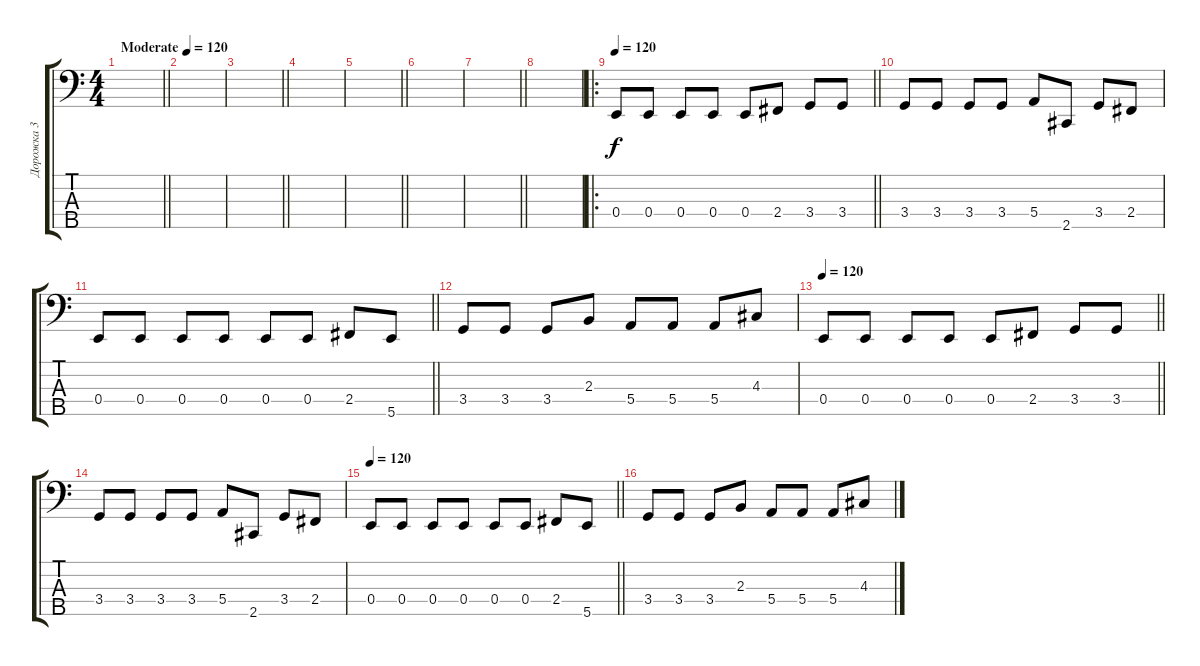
\track ("Дорожка 3" "Дорожка 3") {instrument electricbassfinger}
\staff {score tabs}
\tuning (G2 D2 A1 E1 B0) {hide}
\ts (4 4)
\tempo (120 "Moderate")
\clef f4
\barLineRight lightlight
\ks c
|
|
\barLineRight lightlight
|
|
\barLineRight lightlight
|
|
\barLineRight lightlight
|
|
\ro
\tempo 120
\barLineRight lightlight
0.4.8 0.4.8 0.4.8 0.4.8 0.4.8 2.4.8 3.4.8 3.4.8 |
3.4.8 3.4.8 3.4.8 3.4.8 5.4.8 2.5.8 3.4.8 2.4.8 |
\barLineRight lightlight
0.4.8 0.4.8 0.4.8 0.4.8 0.4.8 0.4.8 2.4.8 5.5.8 |
3.4.8 3.4.8 3.4.8 2.3.8 5.4.8 5.4.8 5.4.8 4.3.8 |
\tempo 120
\barLineRight lightlight
0.4.8 0.4.8 0.4.8 0.4.8 0.4.8 2.4.8 3.4.8 3.4.8 |
3.4.8 3.4.8 3.4.8 3.4.8 5.4.8 2.5.8 3.4.8 2.4.8 |
\tempo 120
\barLineRight lightlight
0.4.8 0.4.8 0.4.8 0.4.8 0.4.8 0.4.8 2.4.8 5.5.8 |
3.4.8 3.4.8 3.4.8 2.3.8 5.4.8 5.4.8 5.4.8 4.3.8
